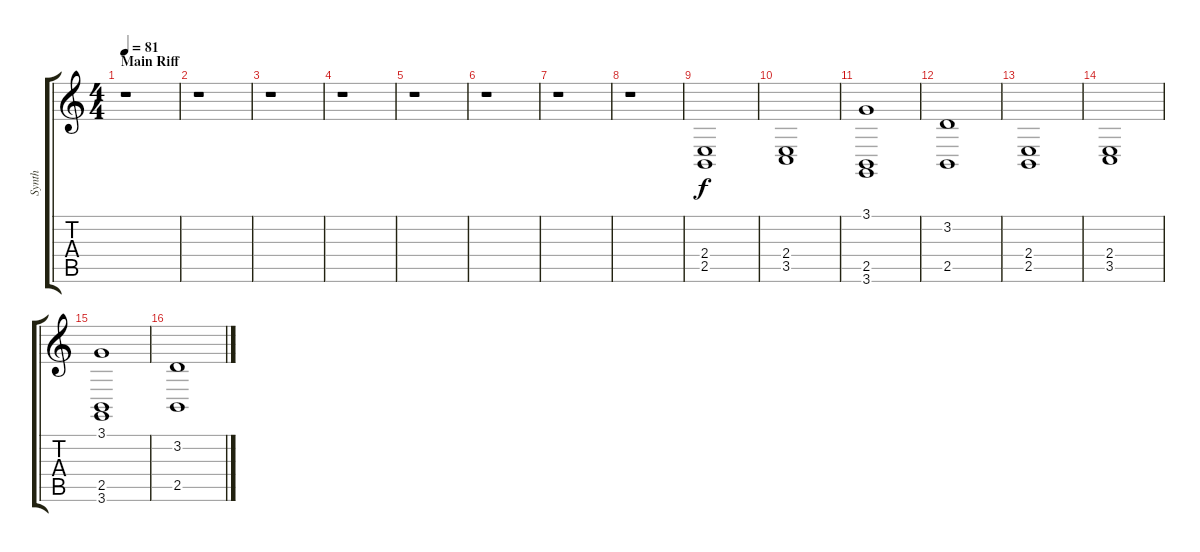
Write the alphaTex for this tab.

\track ("Synth" "Synth") {instrument stringensemble1}
\staff {score tabs}
\tuning (E4 B3 G3 D3 A2 E2) {hide}
\ts (4 4)
\section ("" "Main Riff")
\tempo 81
\clef g2
\ks c
r.1{dy f} |
r.1 |
r.1 |
r.1 |
r.1 |
r.1 |
r.1 |
r.1 |
(2.4 2.5).1 |
(2.4 3.5).1 |
(3.1 2.5 3.6).1 |
(3.2 2.5).1 |
(2.4 2.5).1 |
(2.4 3.5).1 |
(3.1 2.5 3.6).1 |
(3.2 2.5).1
